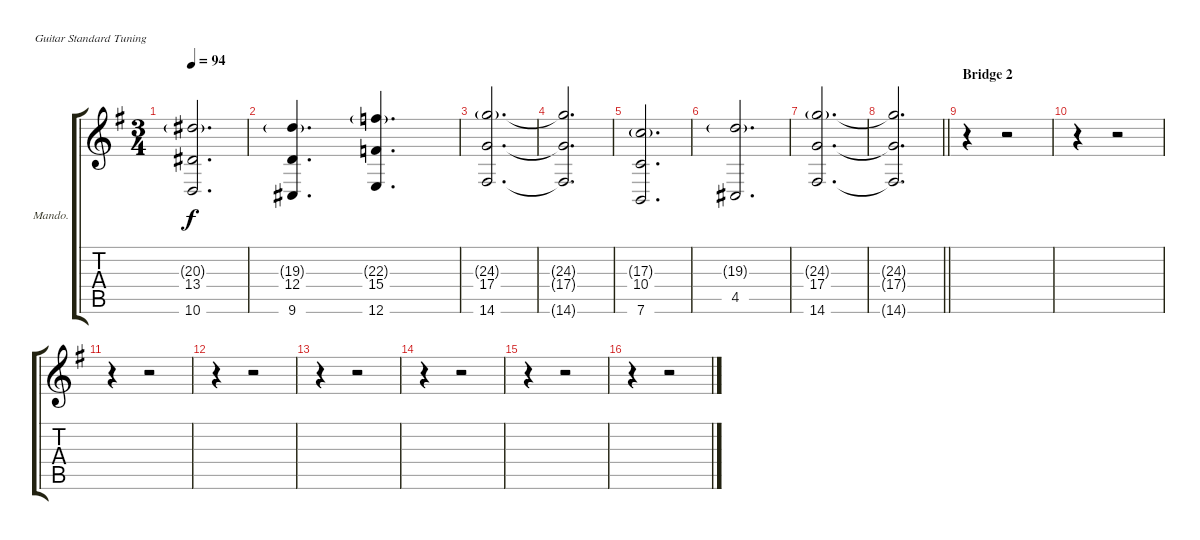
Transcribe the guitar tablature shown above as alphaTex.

\bracketExtendMode groupsimilarinstruments
\firstSystemTrackNameOrientation horizontal
\otherSystemsTrackNameOrientation horizontal
\track ("Strings" "Mando.") {instrument stringensemble1}
\staff {score tabs}
\tuning (E4 B3 G3 D3 A2 E2)
\ts (3 4)
\tempo 94
\clef g2
\ks g
(20.3{g} 13.4 10.6).2{d dy f} |
(19.3{g} 12.4 9.6).4{d} (22.3{g} 15.4 12.6).4{d} |
(24.3{g} 17.4 14.6).2{d} |
(24.3{t} 17.4{t} 14.6{t}).2{d} |
(17.3{g} 10.4 7.6).2{d} |
(19.3{g} 4.5).2{d} |
(24.3{g} 17.4 14.6).2{d} |
\barLineRight lightlight
(24.3{t} 17.4{t} 14.6{t}).2{d} |
\section ("" "Bridge 2")
r.4 r.2 |
r.4 r.2 |
r.4 r.2 |
r.4 r.2 |
r.4 r.2 |
r.4 r.2 |
r.4 r.2 |
r.4 r.2
